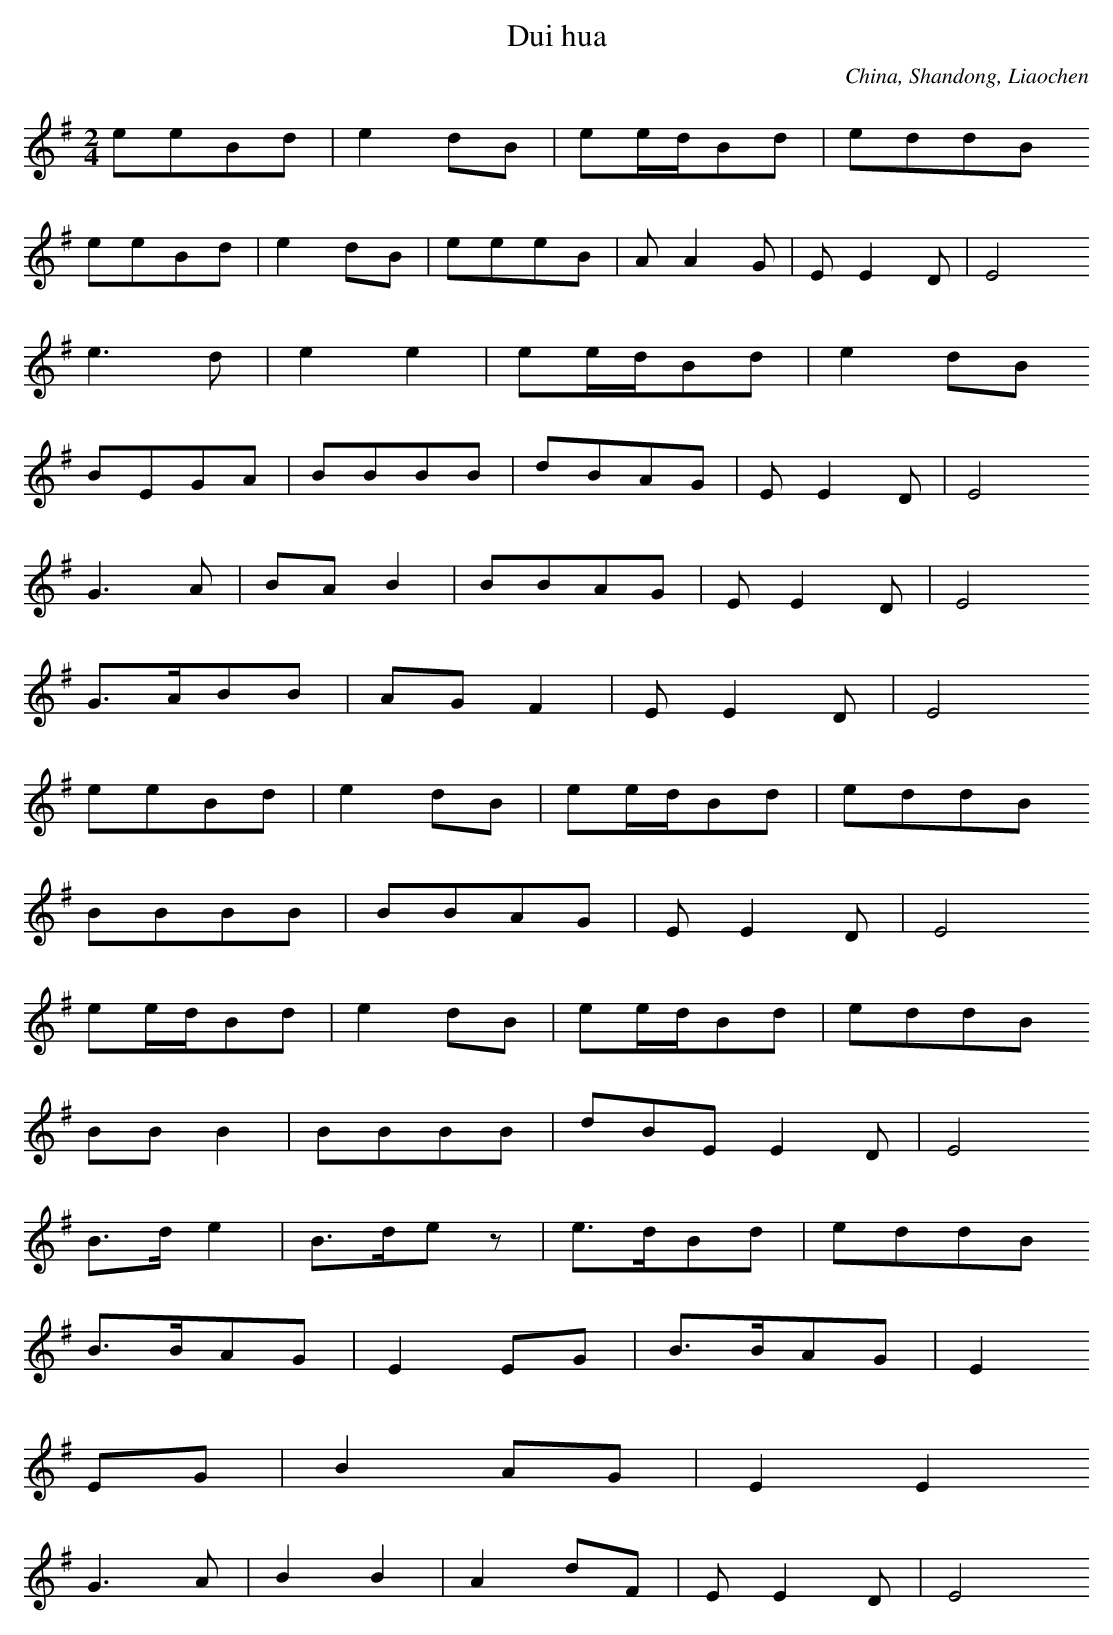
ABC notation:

X:1
T: Dui hua
O: China, Shandong, Liaochen
M: 2/4
L: 1/16
K: G
e2e2B2d2 | e4d2B2 | e2edB2d2 | e2d2d2B2
e2e2B2d2 | e4d2B2 | e2e2e2B2 | A2A4G2 | E2E4D2 | E8
e6d2 | e4e4 | e2edB2d2 | e4d2B2
B2E2G2A2 | B2B2B2B2 | d2B2A2G2 | E2E4D2 | E8
G6A2 | B2A2B4 | B2B2A2G2 | E2E4D2 | E8
G3AB2B2 | A2G2F4 | E2E4D2 | E8
e2e2B2d2 | e4d2B2 | e2edB2d2 | e2d2d2B2
B2B2B2B2 | B2B2A2G2 | E2E4D2 | E8
e2edB2d2 | e4d2B2 | e2edB2d2 | e2d2d2B2
B2B2B4 | B2B2B2B2 | d2B2E2E4D2 | E8
B3de4 | B3de2z2 | e3dB2d2 | e2d2d2B2
B3BA2G2 | E4E2G2 | B3BA2G2 | E4
E2G2 | B4A2G2 | E4E4
G6A2 | B4B4 | A4d2F2 | E2E4D2 | E8
